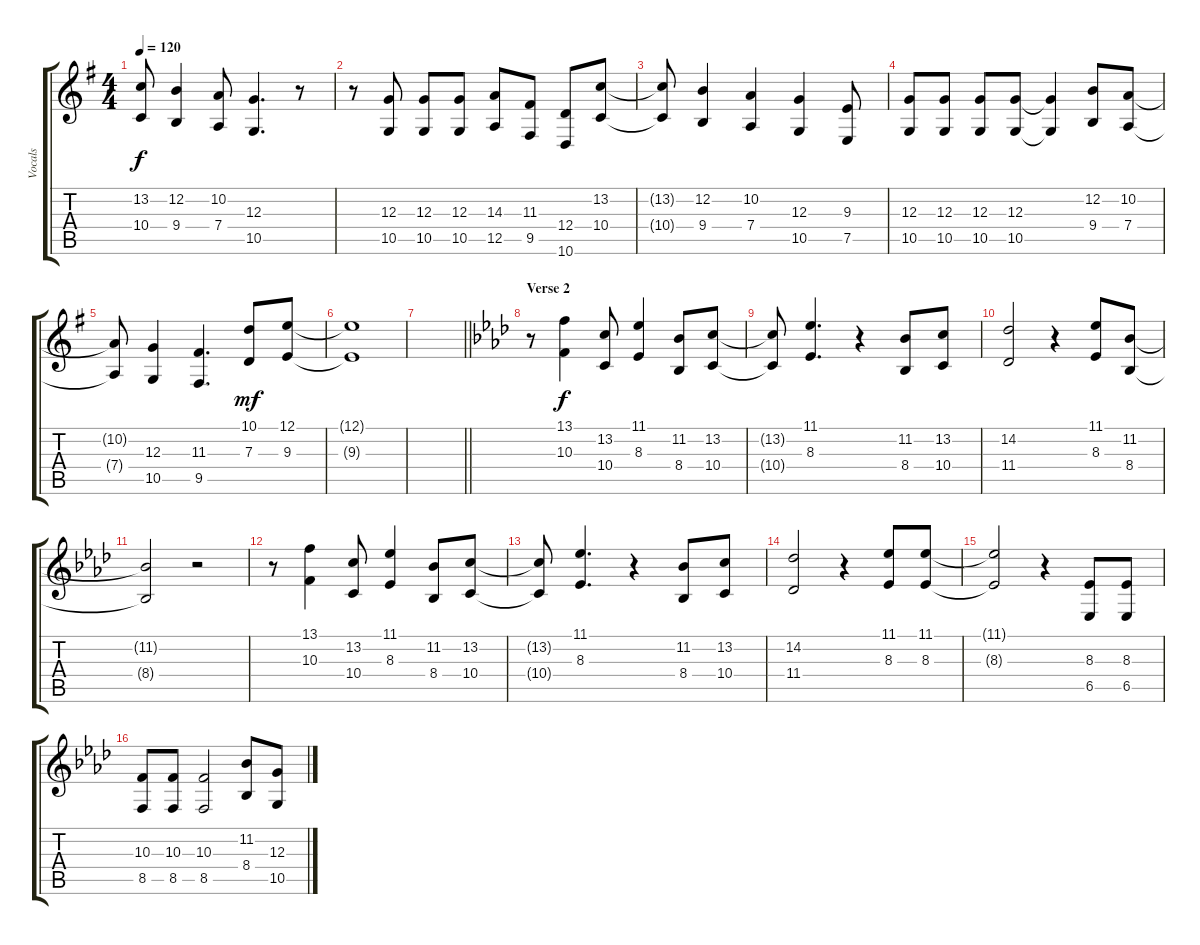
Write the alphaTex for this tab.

\track ("Vocals" "Vocals") {instrument lead1square}
\staff {score tabs}
\tuning (E4 B3 G3 D3 A2 E2) {hide}
\ts (4 4)
\tempo 120
\clef g2
\ks g
(13.2{t} 10.4{t}).8{dy f} (12.2 9.4).4 (10.2 7.4).8 (12.3 10.5).4{d} r.8 |
r.8 (12.3 10.5).8 (12.3 10.5).8 (12.3 10.5).8 (14.3 12.5).8 (11.3 9.5).8 (12.4 10.6).8 (13.2 10.4).8 |
(13.2{t} 10.4{t}).8 (12.2 9.4).4 (10.2 7.4).4 (12.3 10.5).4 (9.3 7.5).8 |
(12.3 10.5).8 (12.3 10.5).8 (12.3 10.5).8 (12.3 10.5).8 (12.3{t} 10.5{t}).4 (12.2 9.4).8 (10.2 7.4).8 |
(10.2{t} 7.4{t}).8 (12.3 10.5).4 (11.3 9.5).4{d} (10.1 7.3).8{dy mf} (12.1 9.3).8 |
(12.1{t} 9.3{t}).1 |
\barLineRight lightlight
|
\section ("" "Verse 2")
\ks ab
r.8 (13.1 10.3).4{dy f} (13.2 10.4).8 (11.1 8.3).4 (11.2 8.4).8 (13.2 10.4).8 |
(13.2{t} 10.4{t}).8 (11.1 8.3).4{d} r.4 (11.2 8.4).8 (13.2 10.4).8 |
(14.2 11.4).2 r.4 (11.1 8.3).8 (11.2 8.4).8 |
(11.2{t} 8.4{t}).2 r.2 |
r.8 (13.1 10.3).4 (13.2 10.4).8 (11.1 8.3).4 (11.2 8.4).8 (13.2 10.4).8 |
(13.2{t} 10.4{t}).8 (11.1 8.3).4{d} r.4 (11.2 8.4).8 (13.2 10.4).8 |
(14.2 11.4).2 r.4 (11.1 8.3).8 (11.1 8.3).8 |
(11.1{t} 8.3{t}).2 r.4 (8.3 6.5).8 (8.3 6.5).8 |
(10.3 8.5).8 (10.3 8.5).8 (10.3 8.5).2 (11.2 8.4).8 (12.3 10.5).8
